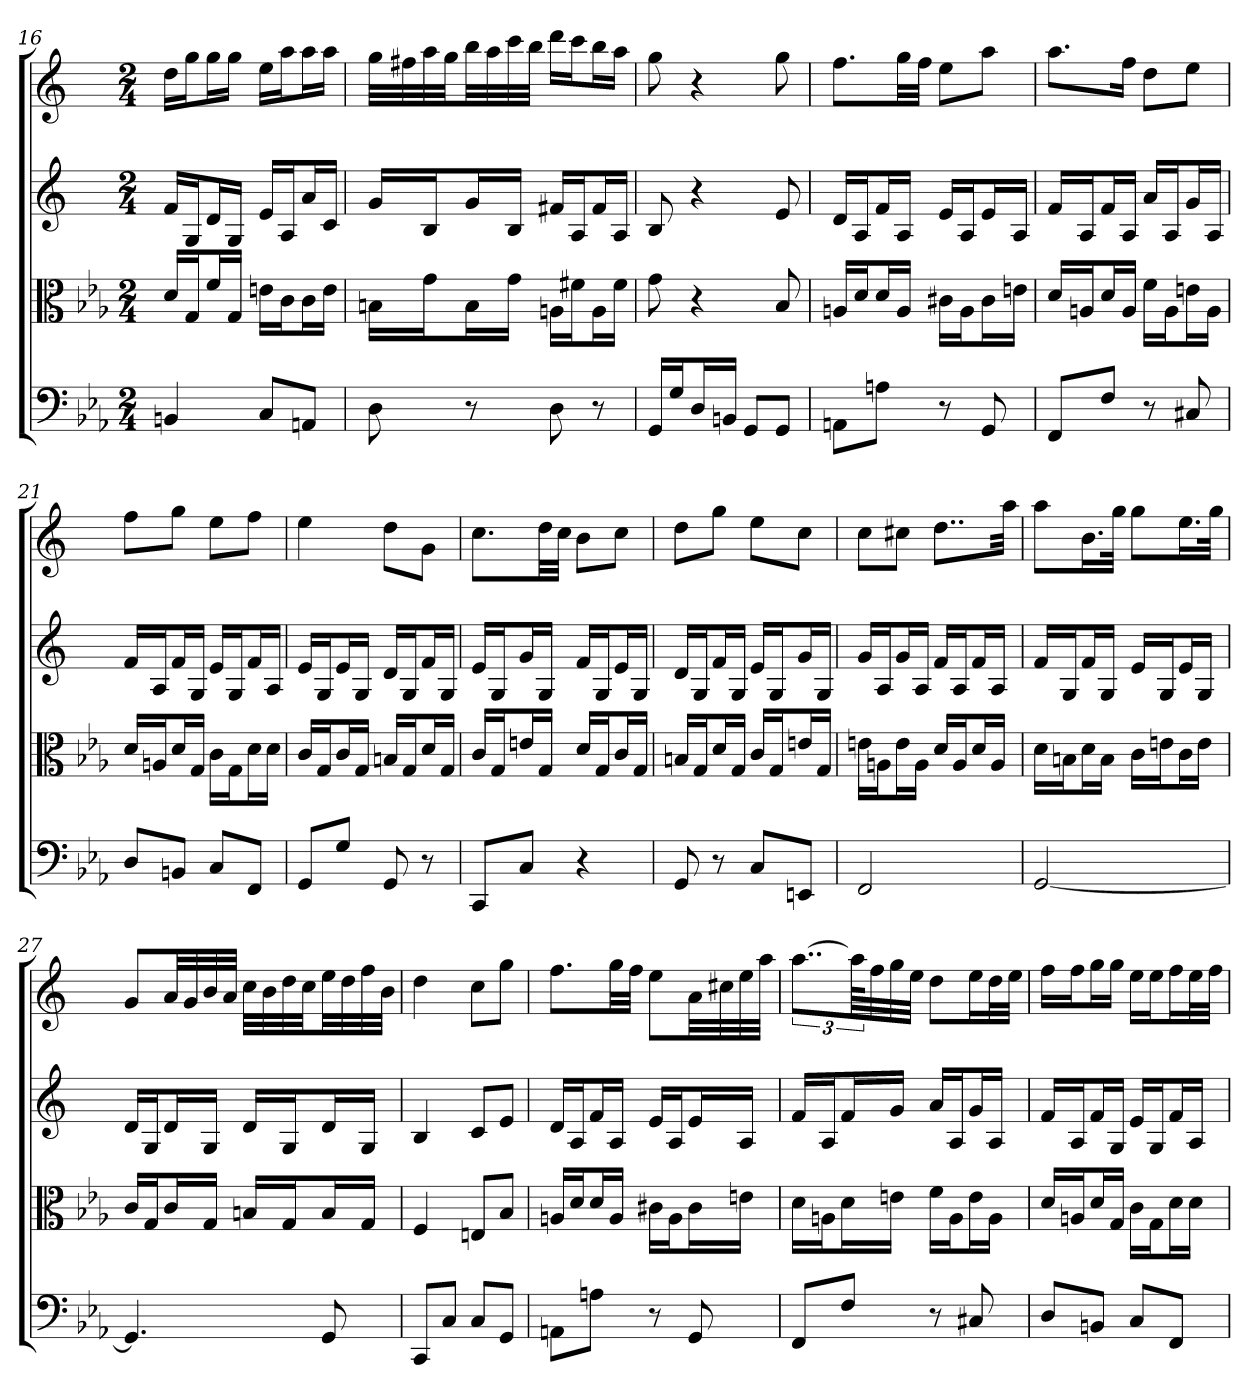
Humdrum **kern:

**kern	**kern	**kern	**kern
*part4	*part3	*part2	*part1
*staff4	*staff3	*staff2	*staff1
*clefF4	*clefC3	*	*
*k[b-e-a-]	*k[b-e-a-]	*k[]	*k[]
*	*	*C:	*C:
*M2/4	*M2/4	*M2/4	*M2/4
=16	=16	=16	=16
4BBn	16d/LL	16fLL	16ddLL
.	16G/J	16GJ	16ggJ
.	16f/L	16dL	16ggL
.	16G/JJ	16GJJ	16ggJJ
8C/L	16en\LL	16eLL	16eeLL
.	16c\J	16AJ	16aaJ
8AAn/J	16c\L	16aL	16aaL
.	16e\JJ	16cJJ	16aaJJ
=17	=17	=17	=17
8D	16Bn\LL	16gLL	32ggLLL
.	.	.	32ff#X
.	16g\J	16BJ	32aa
.	.	.	32ggJJ
8r	16B\L	16gL	32bbLL
.	.	.	32aa
.	16g\JJ	16BJJ	32ccc
.	.	.	32bbJJJ
8D	16An\LL	16f#XLL	16dddLL
.	16f#X\J	16AJ	16cccJ
8r	16A\L	16f#L	16bbL
.	16f#\JJ	16AJJ	16aaJJ
=18	=18	=18	=18
16GG/LL	8g	8B	8gg
16G/J	.	.	.
16D/L	4r	4r	4r
16BBn/JJ	.	.	.
8GG/L	.	.	.
8GG/J	8B-	8e	8gg
=19	=19	=19	=19
8AAn\L	16An/LL	16dLL	8.ffL
.	16d/J	16AJ	.
8An\J	16d/L	16fL	.
.	16A/JJ	16AJJ	32ggLL
.	.	.	32ffJJJ
8r	16c#X\LL	16eLL	8eeL
.	16A\J	16AJ	.
8GG	16c#\L	16eL	8aaJ
.	16en\JJ	16AJJ	.
=20	=20	=20	=20
8FF/L	16d/LL	16fLL	8.aaL
.	16An/J	16AJ	.
8F/J	16d/L	16fL	.
.	16A/JJ	16AJJ	16ffJk
8r	16f\LL	16aLL	8ddL
.	16A\J	16AJ	.
8C#X	16en\L	16gL	8eeJ
.	16A\JJ	16AJJ	.
=21	=21	=21	=21
8D/L	16d/LL	16fLL	8ffL
.	16An/J	16AJ	.
8BBn/J	16d/L	16fL	8ggJ
.	16G/JJ	16GJJ	.
8C/L	16c\LL	16eLL	8eeL
.	16G\J	16GJ	.
8FF/J	16d\L	16fL	8ffJ
.	16d\JJ	16AJJ	.
=22	=22	=22	=22
8GG/L	16c/LL	16eLL	4ee
.	16G/J	16GJ	.
8G/J	16c/L	16eL	.
.	16G/JJ	16GJJ	.
8GG	16Bn/LL	16dLL	8ddL
.	16G/J	16GJ	.
8r	16d/L	16fL	8gJ
.	16G/JJ	16GJJ	.
=23	=23	=23	=23
8CC/L	16c/LL	16eLL	8.ccL
.	16G/J	16GJ	.
8C/J	16en/L	16gL	.
.	16G/JJ	16GJJ	32ddLL
.	.	.	32ccJJJ
4r	16d/LL	16fLL	8bL
.	16G/J	16GJ	.
.	16c/L	16eL	8ccJ
.	16G/JJ	16GJJ	.
=24	=24	=24	=24
8GG	16Bn/LL	16dLL	8ddL
.	16G/J	16GJ	.
8r	16d/L	16fL	8ggJ
.	16G/JJ	16GJJ	.
8C/L	16c/LL	16eLL	8eeL
.	16G/J	16GJ	.
8EEn/J	16en/L	16gL	8ccJ
.	16G/JJ	16GJJ	.
=25	=25	=25	=25
2FF	16en\LL	16gLL	8ccL
.	16An\J	16AJ	.
.	16e\L	16gL	8cc#XJ
.	16A\JJ	16AJJ	.
.	16d/LL	16fLL	8..ddL
.	16A/J	16AJ	.
.	16d/L	16fL	.
.	16A/JJ	16AJJ	.
.	.	.	32aaJkk
=26	=26	=26	=26
[2GG	16d\LL	16fLL	8aaL
.	16Bn\J	16GJ	.
.	16d\L	16fL	16.bL
.	16B\JJ	16GJJ	.
.	.	.	32ggJJk
.	16c\LL	16eLL	8ggL
.	16en\J	16GJ	.
.	16c\L	16eL	16.eeL
.	16e\JJ	16GJJ	.
.	.	.	32ggJJk
=27	=27	=27	=27
4.GG]	16c/LL	16dLL	8gL
.	16G/J	16GJ	.
.	16c/L	16dL	32aLL
.	.	.	32g
.	16G/JJ	16GJJ	32b
.	.	.	32aJJJ
.	16Bn/LL	16dLL	32ccLLL
.	.	.	32b
.	16G/J	16GJ	32dd
.	.	.	32ccJJ
8GG	16B/L	16dL	32eeLL
.	.	.	32dd
.	16G/JJ	16GJJ	32ff
.	.	.	32bJJJ
=28	=28	=28	=28
8CC/L	4F	4B	4dd
8C/J	.	.	.
8C/L	8En/L	8cL	8ccL
8GG/J	8B-/J	8eJ	8ggJ
=29	=29	=29	=29
8AAn\L	16An/LL	16dLL	8.ffL
.	16d/J	16AJ	.
8An\J	16d/L	16fL	.
.	16A/JJ	16AJJ	32ggLL
.	.	.	32ffJJJ
8r	16c#X\LL	16eLL	8eeL
.	16A\J	16AJ	.
8GG	16c#\L	16eL	32aLL
.	.	.	32cc#X
.	16en\JJ	16AJJ	32ee
.	.	.	32aaJJJ
=30	=30	=30	=30
8FF/L	16d\LL	16fLL	[12..aaL
.	16An\J	16AJ	.
8F/J	16d\L	16fL	.
.	.	.	96aaKLL]
.	.	.	32ff
.	16en\JJ	16gJJ	32gg
.	.	.	32eeJJJ
8r	16f\LL	16aLL	8ddL
.	16A\J	16AJ	.
8C#X	16e\L	16gL	16eeL
.	16A\JJ	16AJJ	32ddL
.	.	.	32eeJJJ
=31	=31	=31	=31
8D/L	16d/LL	16fLL	16ffLL
.	16An/J	16AJ	16ffJ
8BBn/J	16d/L	16fL	16ggL
.	16G/JJ	16GJJ	16ggJJ
8C/L	16c\LL	16eLL	16eeLL
.	16G\J	16GJ	16eeJ
8FF/J	16d\L	16fL	16ffL
.	16d\JJ	16AJJ	32eeL
.	.	.	32ffJJJ
=	=	=	=
*-	*-	*-	*-
